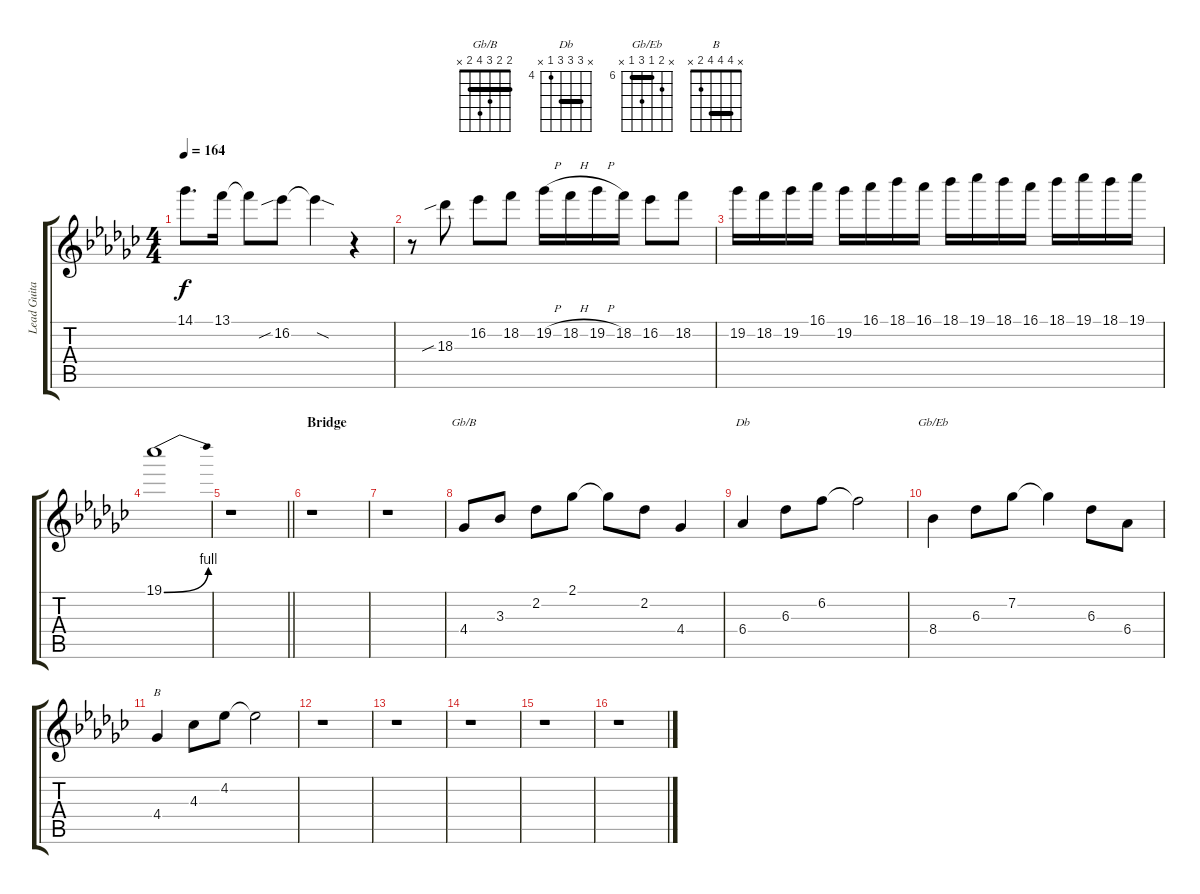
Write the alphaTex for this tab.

\track ("Lead Guitar" "Lead Guita") {instrument overdrivenguitar}
\staff {score tabs}
\tuning (E4 B3 G3 D3 A2 E2) {hide}
\chord ("Gb/B" 2 2 3 4 2 x) {barre 2}
\chord ("Db" x 6 6 6 4 x) {firstfret 4 barre 6}
\chord ("Gb/Eb" x 7 6 8 6 x) {firstfret 6 barre 6}
\chord ("B" x 4 4 4 2 x) {barre 4}
\ts (4 4)
\tempo 164
\clef g2
\ks gb
14.1.8{d dy f} 13.1.16 13.1{t}.8 16.2{sib}.8 16.2{sod t}.4 r.4 |
r.8 18.3{sib}.8 16.2.8 18.2.8 19.2{h}.16 18.2{h}.16 19.2{h}.16 18.2.16 16.2.8 18.2.8 |
19.2.16 18.2.16 19.2.16 16.1.16 19.2.16 16.1.16 18.1.16 16.1.16 18.1.16 19.1.16 18.1.16 16.1.16 18.1.16 19.1.16 18.1.16 19.1.16 |
19.1{be (bend 0 0 60 4)}.1 |
\barLineRight lightlight
r.1 |
\section ("" "Bridge")
r.1 |
r.1 |
4.4.8{ch "Gb/B"} 3.3.8 2.2.8 2.1.8 2.1{t}.8 2.2.8 4.4.4 |
6.4.4{ch "Db"} 6.3.8 6.2.8 6.2{t}.2 |
8.4.4{ch "Gb/Eb"} 6.3.8 7.2.8 7.2{t}.4 6.3.8 6.4.8 |
4.4.4{ch "B"} 4.3.8 4.2.8 4.2{t}.2 |
r.1 |
r.1 |
r.1 |
r.1 |
r.1
